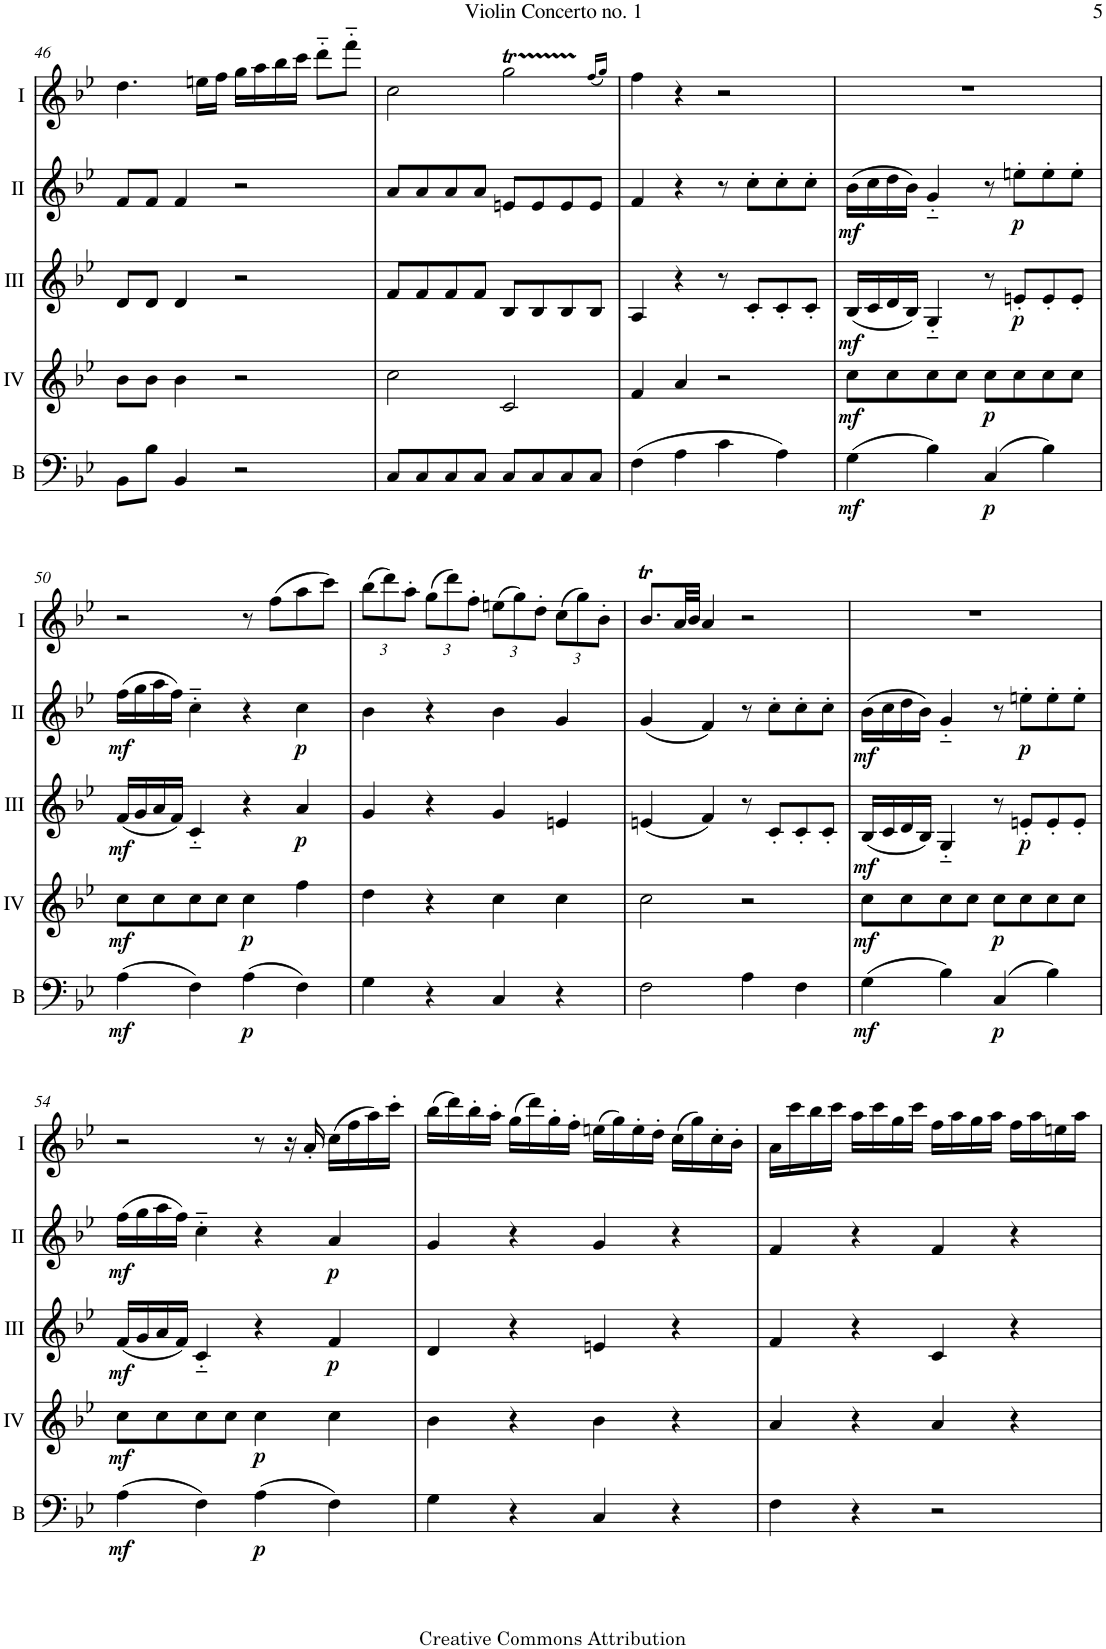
**kern	**dynam	**kern	**dynam	**kern	**dynam	**kern	**dynam	**kern
*part5	*part5	*part4	*part4	*part3	*part3	*part2	*part2	*part1
*staff5	*staff5	*staff4	*staff4	*staff3	*staff3	*staff2	*staff2	*staff1
*I"Bass	*	*I"Acc. 4	*	*I"Acc. 3	*	*I"Acc. 2	*	*I"Acc. 1
*I'B	*	*	*	*	*	*	*	*
!!LO:PB:g=z
*clefF4	*	*clefG2	*	*clefG2	*	*clefG2	*	*clefG2
*Trd7c12	*	*Trd7c12	*	*	*	*	*	*
*k[b-e-]	*	*k[b-e-]	*	*k[b-e-]	*	*k[b-e-]	*	*k[b-e-]
*M4/4	*	*M4/4	*	*M4/4	*	*M4/4	*	*M4/4
*met(c)	*	*met(c)	*	*met(c)	*	*met(c)	*	*met(c)
=46	=46	=46	=46	=46	=46	=46	=46	=46
8BB-\L	.	8b-\L	.	8d/L	.	8f/L	.	4.dd\
8B-\J	.	8b-\J	.	8d/J	.	8f/J	.	.
4BB-/	.	4b-\	.	4d/	.	4f/	.	.
.	.	.	.	.	.	.	.	16een\LL
.	.	.	.	.	.	.	.	16ff\JJ
2r	.	2r	.	2r	.	2r	.	16gg\LL
.	.	.	.	.	.	.	.	16aa\
.	.	.	.	.	.	.	.	16bb-\
.	.	.	.	.	.	.	.	16ccc\JJ
.	.	.	.	.	.	.	.	8ddd'~\L
.	.	.	.	.	.	.	.	8fff'~\J
=47	=47	=47	=47	=47	=47	=47	=47	=47
8C/L	.	2cc\	.	8f/L	.	8a/L	.	2cc\
8C/	.	.	.	8f/	.	8a/	.	.
8C/	.	.	.	8f/	.	8a/	.	.
8C/J	.	.	.	8f/J	.	8a/J	.	.
8C/L	.	2c/	.	8B-/L	.	8en/L	.	2ggT\
8C/	.	.	.	8B-/	.	8e/	.	.
8C/	.	.	.	8B-/	.	8e/	.	.
8C/J	.	.	.	8B-/J	.	8e/J	.	.
.	.	.	.	.	.	.	.	(16qff/LL
.	.	.	.	.	.	.	.	16qgg/JJ)
=48	=48	=48	=48	=48	=48	=48	=48	=48
(4F\	.	4f/	.	4A/	.	4f/	.	4ff\
4A\	.	4a/	.	4r	.	4r	.	4r
4c\	.	2r	.	8r	.	8r	.	2r
.	.	.	.	8c'/L	.	8cc'\L	.	.
4A\)	.	.	.	8c'/	.	8cc'\	.	.
.	.	.	.	8c'/J	.	8cc'\J	.	.
=49	=49	=49	=49	=49	=49	=49	=49	=49
!	!LO:DY:b	!	!LO:DY:b	!	!LO:DY:b	!	!LO:DY:b	!
(4G\	mf	8cc\L	mf	(16B-/LL	mf	(16b-\LL	mf	1r
.	.	.	.	16c/	.	16cc\	.	.
.	.	8cc\	.	16d/	.	16dd\	.	.
.	.	.	.	16B-/JJ)	.	16b-\JJ)	.	.
4B-\)	.	8cc\	.	4G'~/	.	4g'~/	.	.
.	.	8cc\J	.	.	.	.	.	.
!	!LO:DY:b	!	!LO:DY:b	!	!	!	!	!
(4C/	p	8cc\L	p	8r	.	8r	.	.
!	!	!	!	!	!LO:DY:b	!	!LO:DY:b	!
.	.	8cc\	.	8en'/L	p	8een'\L	p	.
4B-\)	.	8cc\	.	8e'/	.	8ee'\	.	.
.	.	8cc\J	.	8e'/J	.	8ee'\J	.	.
!!LO:LB:g=z
=50	=50	=50	=50	=50	=50	=50	=50	=50
!	!LO:DY:b	!	!LO:DY:b	!	!LO:DY:b	!	!LO:DY:b	!
(4A\	mf	8cc\L	mf	(16f/LL	mf	(16ff\LL	mf	2r
.	.	.	.	16g/	.	16gg\	.	.
.	.	8cc\	.	16a/	.	16aa\	.	.
.	.	.	.	16f/JJ)	.	16ff\JJ)	.	.
4F\)	.	8cc\	.	4c'~/	.	4cc'~\	.	.
.	.	8cc\J	.	.	.	.	.	.
!	!LO:DY:b	!	!LO:DY:b	!	!	!	!	!
(4A\	p	4cc\	p	4r	.	4r	.	8r
.	.	.	.	.	.	.	.	(8ff\L
!	!	!	!	!	!LO:DY:b	!	!LO:DY:b	!
4F\)	.	4ff\	.	4a/	p	4cc\	p	8aa\
.	.	.	.	.	.	.	.	8ccc\J)
=51	=51	=51	=51	=51	=51	=51	=51	=51
*	*	*	*	*	*	*	*	*Xbrackettup
4G\	.	4dd\	.	4g/	.	4b-\	.	(12bb-\L
.	.	.	.	.	.	.	.	12ddd\)
.	.	.	.	.	.	.	.	12aa'\J
4r	.	4r	.	4r	.	4r	.	(12gg\L
.	.	.	.	.	.	.	.	12ddd\)
.	.	.	.	.	.	.	.	12ff'\J
4C/	.	4cc\	.	4g/	.	4b-\	.	(12een\L
.	.	.	.	.	.	.	.	12gg\)
.	.	.	.	.	.	.	.	12dd'\J
4r	.	4cc\	.	4en/	.	4g/	.	(12cc\L
.	.	.	.	.	.	.	.	12gg\)
.	.	.	.	.	.	.	.	12b-'\J
=52	=52	=52	=52	=52	=52	=52	=52	=52
2F\	.	2cc\	.	(4en/	.	(4g/	.	8.b-T/L
.	.	.	.	.	.	.	.	32a/LL
.	.	.	.	.	.	.	.	32b-/JJJ
.	.	.	.	4f/)	.	4f/)	.	4a/
4A\	.	2r	.	8r	.	8r	.	2r
.	.	.	.	8c'/L	.	8cc'\L	.	.
4F\	.	.	.	8c'/	.	8cc'\	.	.
.	.	.	.	8c'/J	.	8cc'\J	.	.
=53	=53	=53	=53	=53	=53	=53	=53	=53
!	!LO:DY:b	!	!LO:DY:b	!	!LO:DY:b	!	!LO:DY:b	!
(4G\	mf	8cc\L	mf	(16B-/LL	mf	(16b-\LL	mf	1r
.	.	.	.	16c/	.	16cc\	.	.
.	.	8cc\	.	16d/	.	16dd\	.	.
.	.	.	.	16B-/JJ)	.	16b-\JJ)	.	.
4B-\)	.	8cc\	.	4G'~/	.	4g'~/	.	.
.	.	8cc\J	.	.	.	.	.	.
!	!LO:DY:b	!	!LO:DY:b	!	!	!	!	!
(4C/	p	8cc\L	p	8r	.	8r	.	.
!	!	!	!	!	!LO:DY:b	!	!LO:DY:b	!
.	.	8cc\	.	8en'/L	p	8een'\L	p	.
4B-\)	.	8cc\	.	8e'/	.	8ee'\	.	.
.	.	8cc\J	.	8e'/J	.	8ee'\J	.	.
!!LO:LB:g=z
=54	=54	=54	=54	=54	=54	=54	=54	=54
!	!LO:DY:b	!	!LO:DY:b	!	!LO:DY:b	!	!LO:DY:b	!
(4A\	mf	8cc\L	mf	(16f/LL	mf	(16ff\LL	mf	2r
.	.	.	.	16g/	.	16gg\	.	.
.	.	8cc\	.	16a/	.	16aa\	.	.
.	.	.	.	16f/JJ)	.	16ff\JJ)	.	.
4F\)	.	8cc\	.	4c'~/	.	4cc'~\	.	.
.	.	8cc\J	.	.	.	.	.	.
!	!LO:DY:b	!	!LO:DY:b	!	!	!	!	!
(4A\	p	4cc\	p	4r	.	4r	.	8r
.	.	.	.	.	.	.	.	16r
.	.	.	.	.	.	.	.	16a'/
!	!	!	!	!	!LO:DY:b	!	!LO:DY:b	!
4F\)	.	4cc\	.	4f/	p	4a/	p	(16cc\LL
.	.	.	.	.	.	.	.	16ff\
.	.	.	.	.	.	.	.	16aa\)
.	.	.	.	.	.	.	.	16ccc'\JJ
=55	=55	=55	=55	=55	=55	=55	=55	=55
4G\	.	4b-\	.	4d/	.	4g/	.	(16bb-\LL
.	.	.	.	.	.	.	.	16ddd\)
.	.	.	.	.	.	.	.	16bb-'\
.	.	.	.	.	.	.	.	16aa'\JJ
4r	.	4r	.	4r	.	4r	.	(16gg\LL
.	.	.	.	.	.	.	.	16ddd\)
.	.	.	.	.	.	.	.	16gg'\
.	.	.	.	.	.	.	.	16ff'\JJ
4C/	.	4b-\	.	4en/	.	4g/	.	(16een\LL
.	.	.	.	.	.	.	.	16gg\)
.	.	.	.	.	.	.	.	16ee'\
.	.	.	.	.	.	.	.	16dd'\JJ
4r	.	4r	.	4r	.	4r	.	(16cc\LL
.	.	.	.	.	.	.	.	16gg\)
.	.	.	.	.	.	.	.	16cc'\
.	.	.	.	.	.	.	.	16b-'\JJ
=56	=56	=56	=56	=56	=56	=56	=56	=56
4F\	.	4a/	.	4f/	.	4f/	.	16a\LL
.	.	.	.	.	.	.	.	16ccc\
.	.	.	.	.	.	.	.	16bb-\
.	.	.	.	.	.	.	.	16ccc\JJ
4r	.	4r	.	4r	.	4r	.	16aa\LL
.	.	.	.	.	.	.	.	16ccc\
.	.	.	.	.	.	.	.	16gg\
.	.	.	.	.	.	.	.	16ccc\JJ
2r	.	4a/	.	4c/	.	4f/	.	16ff\LL
.	.	.	.	.	.	.	.	16aa\
.	.	.	.	.	.	.	.	16gg\
.	.	.	.	.	.	.	.	16aa\JJ
.	.	4r	.	4r	.	4r	.	16ff\LL
.	.	.	.	.	.	.	.	16aa\
.	.	.	.	.	.	.	.	16een\
.	.	.	.	.	.	.	.	16aa\JJ
=	=	=	=	=	=	=	=	=
*-	*-	*-	*-	*-	*-	*-	*-	*-
